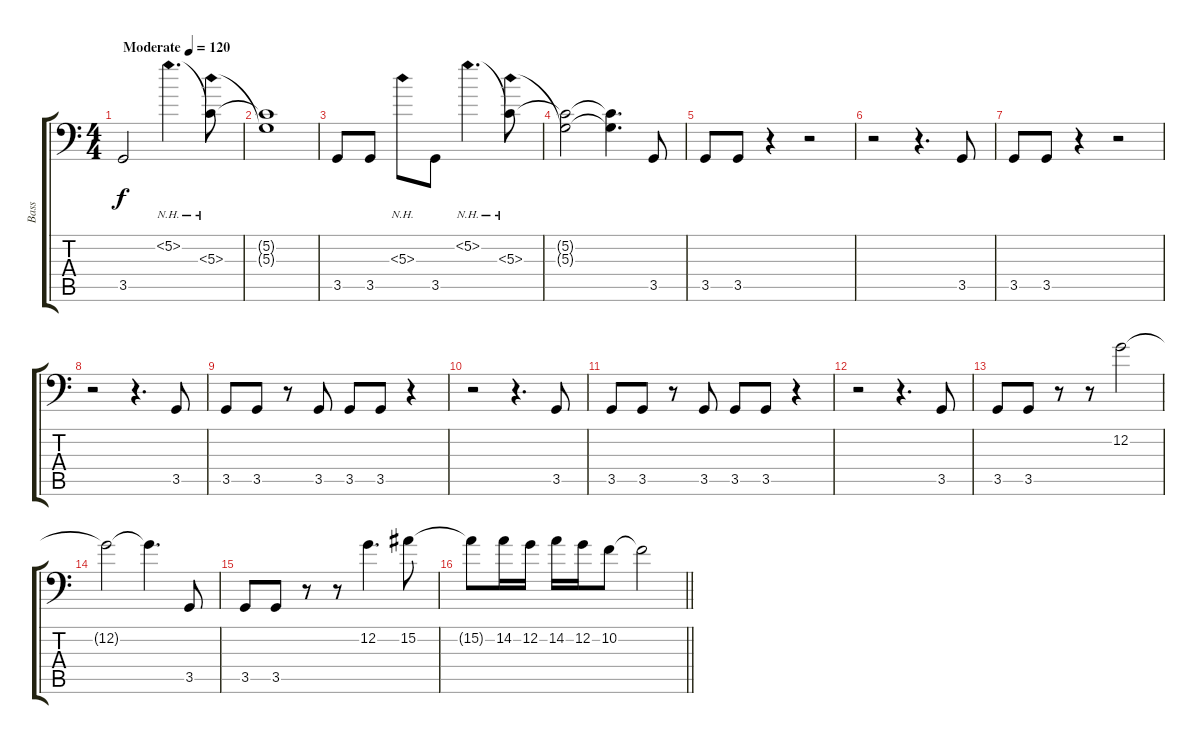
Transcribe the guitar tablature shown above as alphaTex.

\track ("Bass" "Bass") {instrument electricbassfinger}
\staff {score tabs}
\tuning (C3 G2 D2 A1 E1 B0) {hide}
\ts (4 4)
\tempo (120 "Moderate")
\clef f4
\ks c
3.5.2{dy f instrument electricbassfinger} 5.2{nh}.4{d} (5.2{t} 5.3{nh}).8 |
(5.2{t} 5.3{t}).1 |
3.5.8 3.5.8 5.3{nh}.8 3.5.8 5.2{nh}.4{d} (5.2{t} 5.3{nh}).8 |
(5.2{t} 5.3{t}).2 (5.2{t} 5.3{t}).4{d} 3.5.8 |
3.5.8 3.5.8 r.4 r.2 |
r.2 r.4{d} 3.5.8 |
3.5.8 3.5.8 r.4 r.2 |
r.2 r.4{d} 3.5.8 |
3.5.8 3.5.8 r.8 3.5.8 3.5.8 3.5.8 r.4 |
r.2 r.4{d} 3.5.8 |
3.5.8 3.5.8 r.8 3.5.8 3.5.8 3.5.8 r.4 |
r.2 r.4{d} 3.5.8 |
3.5.8 3.5.8 r.8 r.8 12.2.2 |
12.2{t}.2 12.2{t}.4{d} 3.5.8 |
3.5.8 3.5.8 r.8 r.8 12.2.4{d} 15.2.8 |
\barLineRight lightlight
15.2{t}.8 14.2.16 12.2.16 14.2.16 12.2.16 10.2.8 10.2{t}.2
